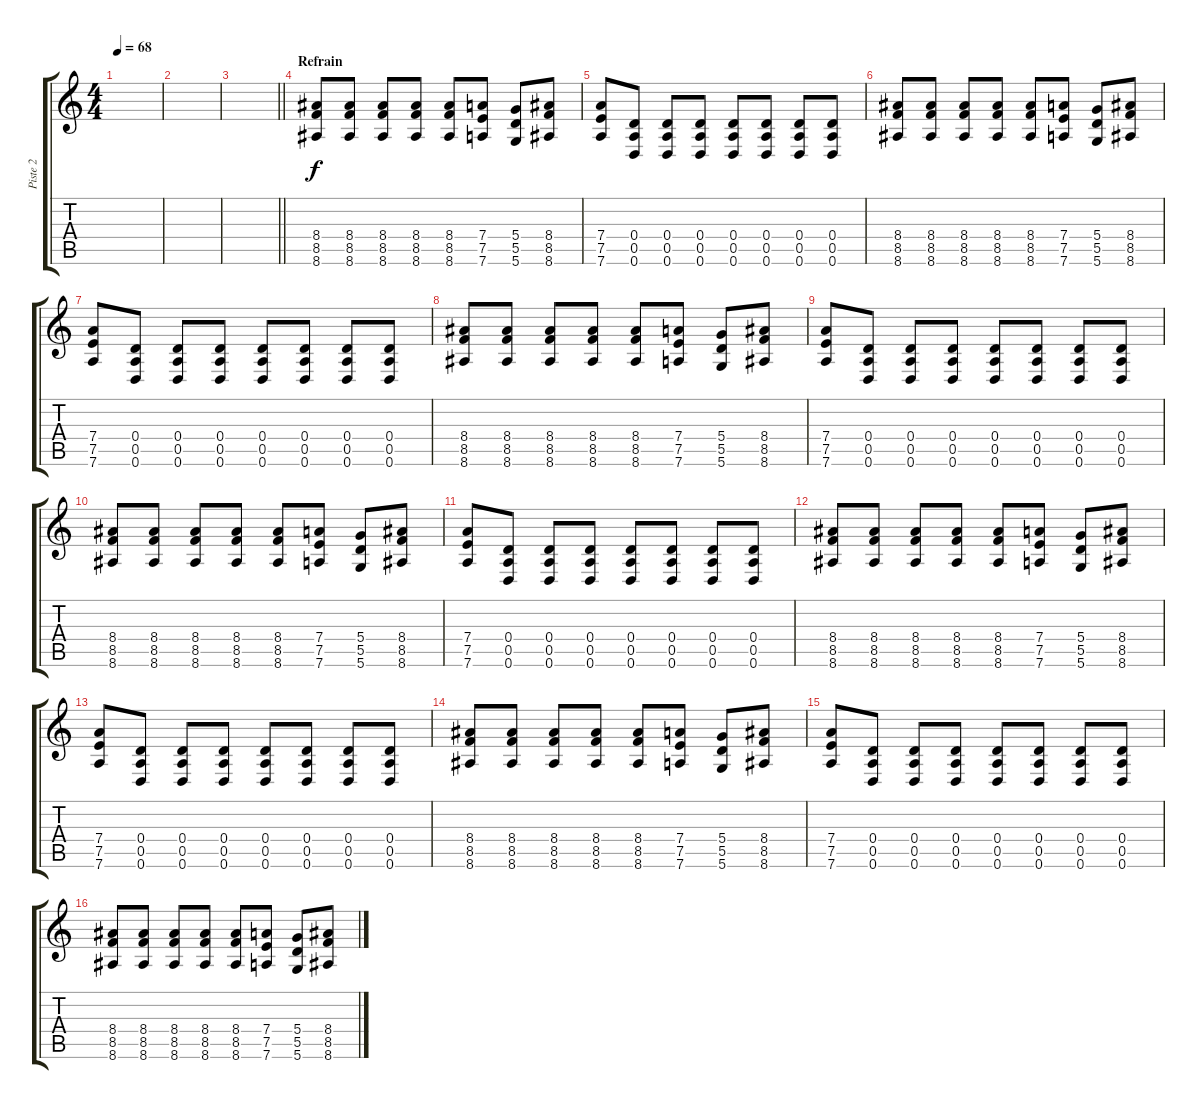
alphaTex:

\track ("Piste 2" "Piste 2") {instrument distortionguitar}
\staff {score tabs}
\tuning (E4 B3 G3 D3 A2 D2) {hide}
\ts (4 4)
\tempo 68
\clef g2
\ks c
|
|
\barLineRight lightlight
|
\section ("" "Refrain")
(8.4 8.5 8.6).8 (8.4 8.5 8.6).8 (8.4 8.5 8.6).8 (8.4 8.5 8.6).8 (8.4 8.5 8.6).8 (7.4 7.5 7.6).8 (5.4 5.5 5.6).8 (8.4 8.5 8.6).8 |
(7.4 7.5 7.6).8 (0.4 0.5 0.6).8 (0.4 0.5 0.6).8 (0.4 0.5 0.6).8 (0.4 0.5 0.6).8 (0.4 0.5 0.6).8 (0.4 0.5 0.6).8 (0.4 0.5 0.6).8 |
(8.4 8.5 8.6).8 (8.4 8.5 8.6).8 (8.4 8.5 8.6).8 (8.4 8.5 8.6).8 (8.4 8.5 8.6).8 (7.4 7.5 7.6).8 (5.4 5.5 5.6).8 (8.4 8.5 8.6).8 |
(7.4 7.5 7.6).8 (0.4 0.5 0.6).8 (0.4 0.5 0.6).8 (0.4 0.5 0.6).8 (0.4 0.5 0.6).8 (0.4 0.5 0.6).8 (0.4 0.5 0.6).8 (0.4 0.5 0.6).8 |
(8.4 8.5 8.6).8 (8.4 8.5 8.6).8 (8.4 8.5 8.6).8 (8.4 8.5 8.6).8 (8.4 8.5 8.6).8 (7.4 7.5 7.6).8 (5.4 5.5 5.6).8 (8.4 8.5 8.6).8 |
(7.4 7.5 7.6).8 (0.4 0.5 0.6).8 (0.4 0.5 0.6).8 (0.4 0.5 0.6).8 (0.4 0.5 0.6).8 (0.4 0.5 0.6).8 (0.4 0.5 0.6).8 (0.4 0.5 0.6).8 |
(8.4 8.5 8.6).8 (8.4 8.5 8.6).8 (8.4 8.5 8.6).8 (8.4 8.5 8.6).8 (8.4 8.5 8.6).8 (7.4 7.5 7.6).8 (5.4 5.5 5.6).8 (8.4 8.5 8.6).8 |
(7.4 7.5 7.6).8 (0.4 0.5 0.6).8 (0.4 0.5 0.6).8 (0.4 0.5 0.6).8 (0.4 0.5 0.6).8 (0.4 0.5 0.6).8 (0.4 0.5 0.6).8 (0.4 0.5 0.6).8 |
(8.4 8.5 8.6).8 (8.4 8.5 8.6).8 (8.4 8.5 8.6).8 (8.4 8.5 8.6).8 (8.4 8.5 8.6).8 (7.4 7.5 7.6).8 (5.4 5.5 5.6).8 (8.4 8.5 8.6).8 |
(7.4 7.5 7.6).8 (0.4 0.5 0.6).8 (0.4 0.5 0.6).8 (0.4 0.5 0.6).8 (0.4 0.5 0.6).8 (0.4 0.5 0.6).8 (0.4 0.5 0.6).8 (0.4 0.5 0.6).8 |
(8.4 8.5 8.6).8 (8.4 8.5 8.6).8 (8.4 8.5 8.6).8 (8.4 8.5 8.6).8 (8.4 8.5 8.6).8 (7.4 7.5 7.6).8 (5.4 5.5 5.6).8 (8.4 8.5 8.6).8 |
(7.4 7.5 7.6).8 (0.4 0.5 0.6).8 (0.4 0.5 0.6).8 (0.4 0.5 0.6).8 (0.4 0.5 0.6).8 (0.4 0.5 0.6).8 (0.4 0.5 0.6).8 (0.4 0.5 0.6).8 |
(8.4 8.5 8.6).8 (8.4 8.5 8.6).8 (8.4 8.5 8.6).8 (8.4 8.5 8.6).8 (8.4 8.5 8.6).8 (7.4 7.5 7.6).8 (5.4 5.5 5.6).8 (8.4 8.5 8.6).8
